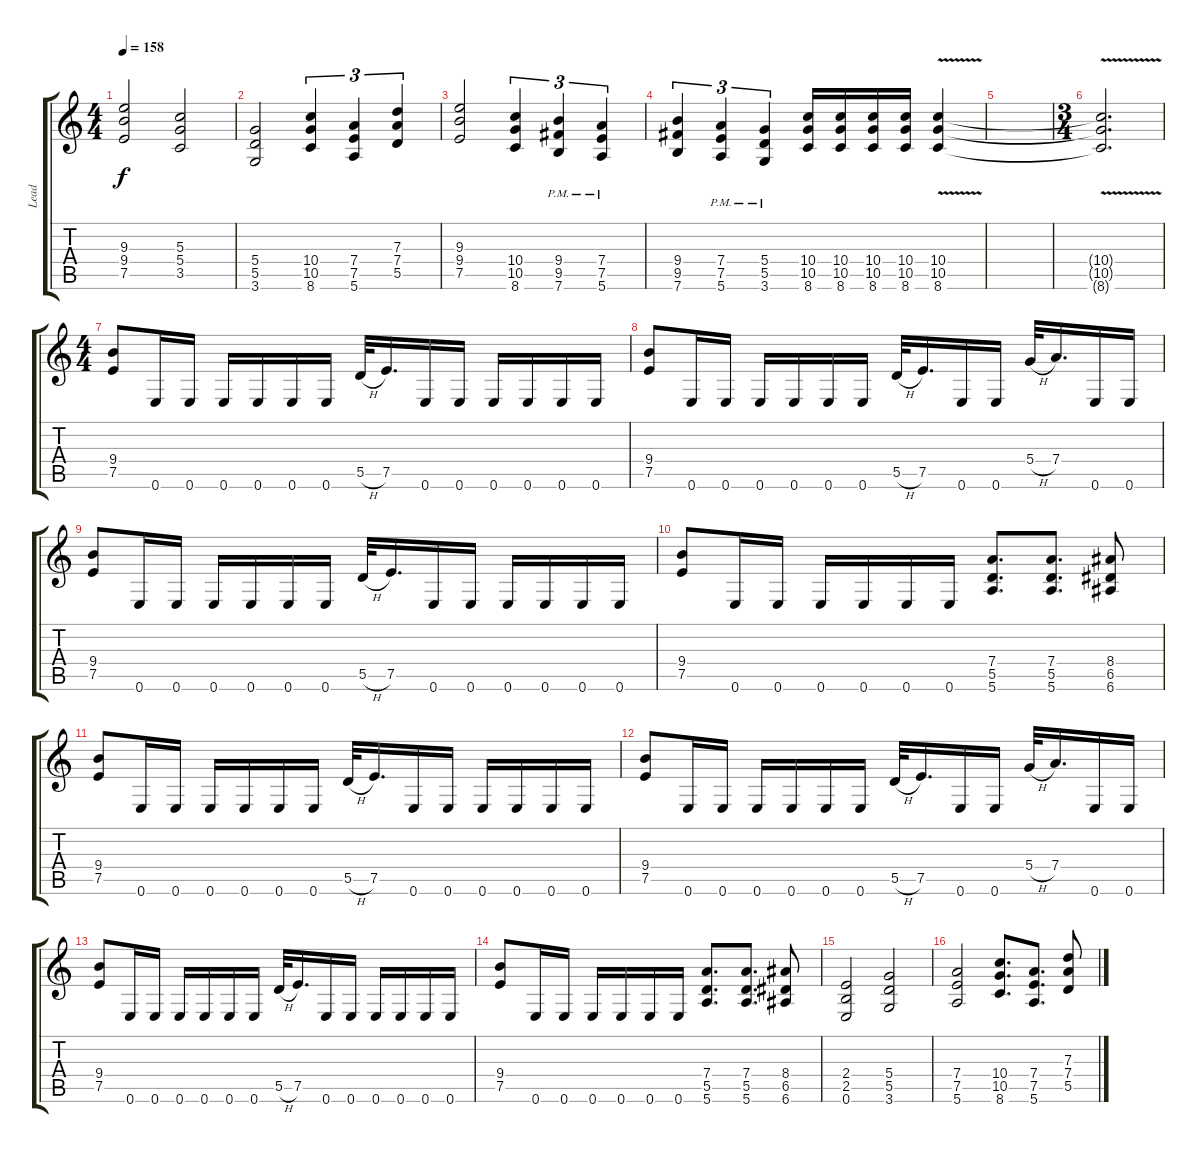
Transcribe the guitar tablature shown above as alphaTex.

\track ("Lead" "Lead") {instrument overdrivenguitar}
\staff {score tabs}
\tuning (E4 B3 G3 D3 A2 E2) {hide}
\ts (4 4)
\tempo 158
\clef g2
\ks c
(9.3 9.4 7.5).2{dy f} (5.3 5.4 3.5).2 |
(5.4 5.5 3.6).2 (10.4 10.5 8.6).4{tu (3 2)} (7.4 7.5 5.6).4{tu (3 2)} (7.3 7.4 5.5).4{tu (3 2)} |
(9.3 9.4 7.5).2 (10.4 10.5 8.6).4{tu (3 2)} (9.4{pm} 9.5 7.6{pm}).4{tu (3 2)} (7.4{pm} 7.5 5.6{pm}).4{tu (3 2)} |
(9.4 9.5 7.6).4{tu (3 2)} (7.4{pm} 7.5 5.6{pm}).4{tu (3 2)} (5.4{pm} 5.5 3.6{pm}).4{tu (3 2)} (10.4 10.5 8.6).16 (10.4 10.5 8.6).16 (10.4 10.5 8.6).16 (10.4 10.5 8.6).16 (10.4{v} 10.5 8.6).4 |
|
\ts (3 4)
(10.4{t} 10.5{t} 8.6{t}).2{d} |
\ts (4 4)
(9.4 7.5).8 0.6.16 0.6.16 0.6.16 0.6.16 0.6.16 0.6.16 5.5{h}.32 7.5.16{d} 0.6.16 0.6.16 0.6.16 0.6.16 0.6.16 0.6.16 |
(9.4 7.5).8 0.6.16 0.6.16 0.6.16 0.6.16 0.6.16 0.6.16 5.5{h}.32 7.5.16{d} 0.6.16 0.6.16 5.4{h}.32 7.4.16{d} 0.6.16 0.6.16 |
(9.4 7.5).8 0.6.16 0.6.16 0.6.16 0.6.16 0.6.16 0.6.16 5.5{h}.32 7.5.16{d} 0.6.16 0.6.16 0.6.16 0.6.16 0.6.16 0.6.16 |
(9.4 7.5).8 0.6.16 0.6.16 0.6.16 0.6.16 0.6.16 0.6.16 (7.4 5.5 5.6).8{d} (7.4 5.5 5.6).8{d} (8.4 6.5 6.6).8 |
(9.4 7.5).8 0.6.16 0.6.16 0.6.16 0.6.16 0.6.16 0.6.16 5.5{h}.32 7.5.16{d} 0.6.16 0.6.16 0.6.16 0.6.16 0.6.16 0.6.16 |
(9.4 7.5).8 0.6.16 0.6.16 0.6.16 0.6.16 0.6.16 0.6.16 5.5{h}.32 7.5.16{d} 0.6.16 0.6.16 5.4{h}.32 7.4.16{d} 0.6.16 0.6.16 |
(9.4 7.5).8 0.6.16 0.6.16 0.6.16 0.6.16 0.6.16 0.6.16 5.5{h}.32 7.5.16{d} 0.6.16 0.6.16 0.6.16 0.6.16 0.6.16 0.6.16 |
(9.4 7.5).8 0.6.16 0.6.16 0.6.16 0.6.16 0.6.16 0.6.16 (7.4 5.5 5.6).8{d} (7.4 5.5 5.6).8{d} (8.4 6.5 6.6).8 |
(2.4 2.5 0.6).2 (5.4 5.5 3.6).2 |
(7.4 7.5 5.6).2 (10.4 10.5 8.6).8{d} (7.4 7.5 5.6).8{d} (7.3 7.4 5.5).8
